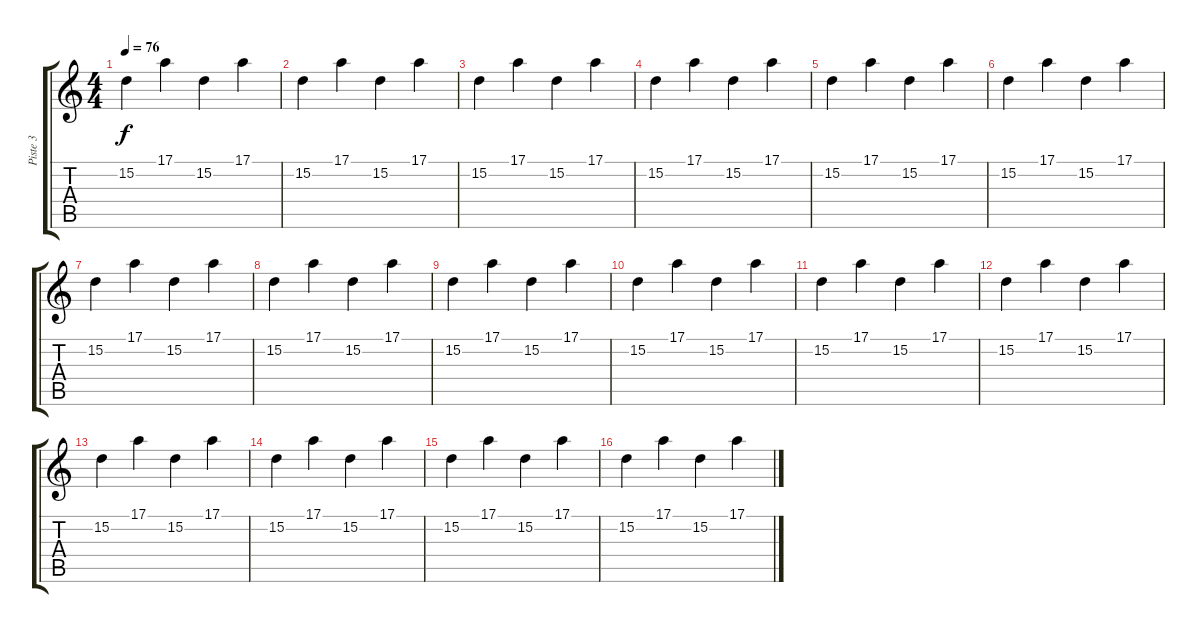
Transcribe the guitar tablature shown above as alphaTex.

\track ("Piste 3" "Piste 3") {instrument acousticgrandpiano}
\staff {score tabs}
\tuning (E4 B3 G3 D3 A2 E2) {hide}
\ts (4 4)
\tempo 76
\clef g2
\ks c
15.2.4{dy f} 17.1.4 15.2.4 17.1.4 |
15.2.4 17.1.4 15.2.4 17.1.4 |
15.2.4{volume 8} 17.1.4 15.2.4 17.1.4 |
15.2.4 17.1.4 15.2.4 17.1.4 |
15.2.4 17.1.4 15.2.4 17.1.4 |
15.2.4 17.1.4 15.2.4 17.1.4 |
15.2.4 17.1.4 15.2.4 17.1.4 |
15.2.4 17.1.4 15.2.4 17.1.4 |
15.2.4 17.1.4 15.2.4 17.1.4 |
15.2.4 17.1.4 15.2.4 17.1.4 |
15.2.4 17.1.4 15.2.4 17.1.4 |
15.2.4 17.1.4 15.2.4 17.1.4 |
15.2.4{volume 8} 17.1.4 15.2.4 17.1.4 |
15.2.4 17.1.4 15.2.4 17.1.4 |
15.2.4 17.1.4 15.2.4 17.1.4 |
15.2.4 17.1.4 15.2.4 17.1.4
